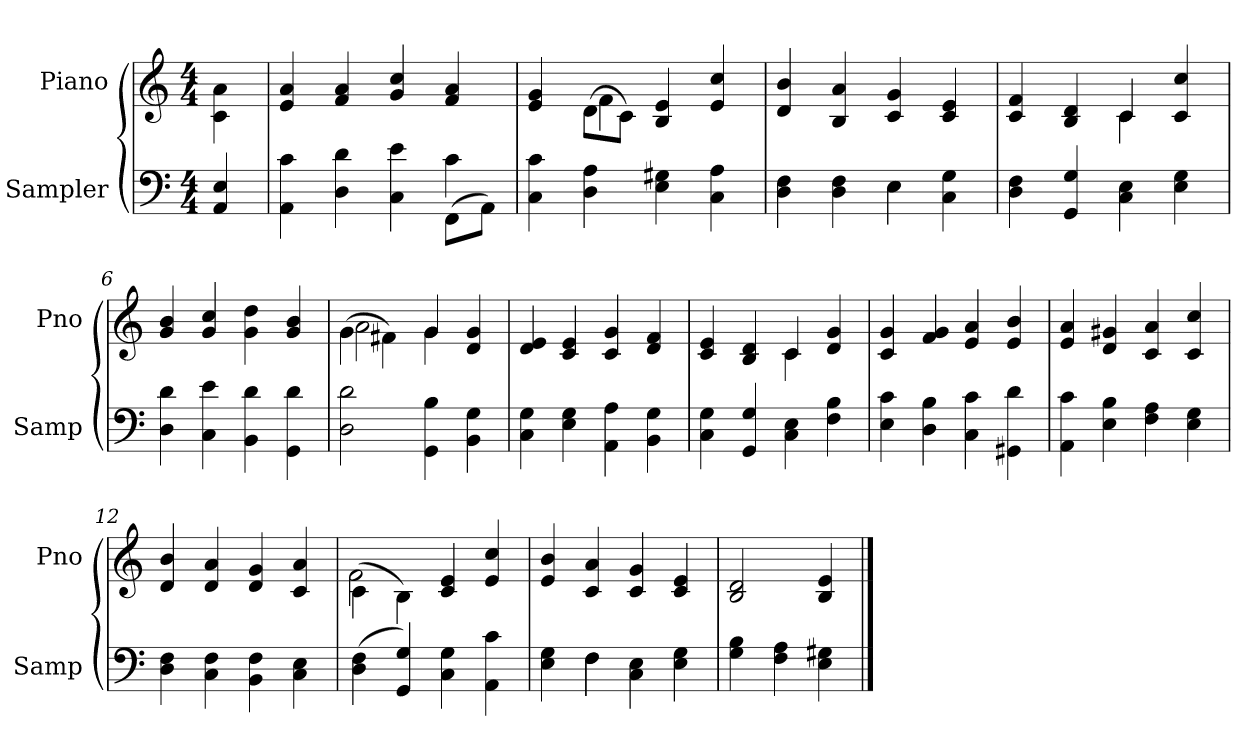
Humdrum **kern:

**kern	**kern
*part2	*part1
*staff2	*staff1
*I"Sampler	*I"Piano
*I'Samp	*I'Pno
*clefF4	*clefG2
*M4/4	*M4/4
=1	=1
4AA 4E	4c\ 4a\
=2	=2
*^	*
4AA 4c	2.ryy	4e 4a
4D 4d	.	4f 4a
4C 4e	.	4g 4cc
(8FF\L	4c	4f 4a
8AA\J)	.	.
*v	*v	*
=3	=3
*	*^
4C 4c	4e 4g	4ryy
4D 4A	(8d\L	4f
.	8c\J)	.
4E 4G#X	4B 4e	2ryy
4C 4A	4e 4cc	.
*	*v	*v
=4	=4
*^	*
4D 4F	2ryy	4d 4b
4D 4F	.	4B 4a
4E\	4E	4c 4g
4C 4G	4ryy	4c 4e
*v	*v	*
=5	=5
*	*^
4D 4F	4c 4f	2ryy
4GG 4G	4B 4d	.
4C 4E	4c/	4c
4E 4G	4c 4cc	4ryy
*	*v	*v
=6	=6
4D 4d	4g 4b
4C 4e	4g 4cc
4BB 4d	4g 4dd
4GG 4d	4g 4b
=7	=7
*	*^
2D 2d	(4g\	2a
.	4f#X\)	.
4GG 4B	4g/	4g
4BB 4G	4d 4g	4ryy
*	*v	*v
=8	=8
4C 4G	4d 4e
4E 4G	4c 4e
4AA 4A	4c 4g
4BB 4G	4d 4f
=9	=9
*	*^
4C 4G	4c 4e	2ryy
4GG 4G	4B 4d	.
4C 4E	4c/	4c
4F 4B	4d 4g	4ryy
*	*v	*v
=10	=10
4E 4c	4c 4g
4D 4B	4f 4g
4C 4c	4e 4a
4GG#X 4d	4e 4b
=11	=11
4AA 4c	4e 4a
4E 4B	4d 4g#X
4F 4A	4c 4a
4E 4G	4c 4cc
=12	=12
4D 4F	4d 4b
4C 4F	4d 4a
4BB 4F	4d 4g
4C 4E	4c 4a
=13	=13
*	*^
(4D 4F	(4c\	2f
4GG 4G)	4B\)	.
4C 4G	4c 4e	2ryy
4AA 4c	4e 4cc	.
*	*v	*v
=14	=14
*^	*
4E 4G	4ryy	4e 4b
4F\	4F	4c 4a
4C 4E	2ryy	4c 4g
4E 4G	.	4c 4e
*v	*v	*
=15	=15
4G 4B	2B 2d
4F 4A	.
4E 4G#X	4B 4e
==	==
*-	*-
